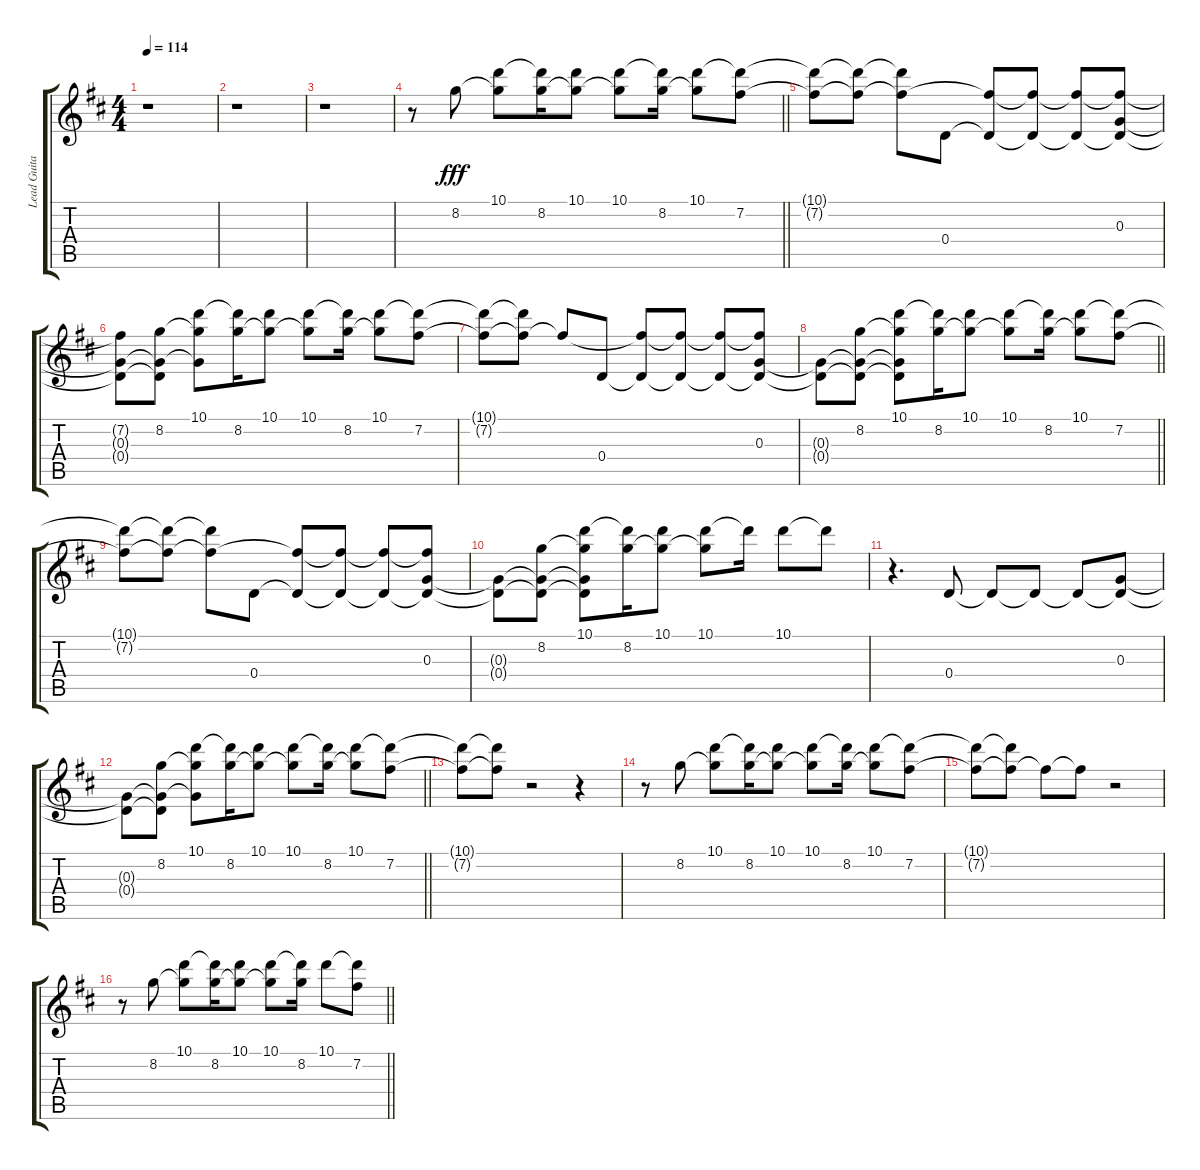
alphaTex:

\track ("Lead Guitar" "Lead Guita") {instrument overdrivenguitar}
\staff {score tabs}
\tuning (E4 B3 G3 D3 A2 E2) {hide}
\ts (4 4)
\tempo 114
\clef g2
\ks d
r.1{dy fff} |
r.1 |
r.1 |
\barLineRight lightlight
r.8 8.2.8 (10.1 8.2{t}).8 (10.1{t} 8.2).16 (10.1 8.2{t}).8 (10.1 8.2{t}).8 (10.1{t} 8.2).16 (10.1 8.2{t}).8 (10.1{t} 7.2).8 |
(10.1{t} 7.2{t}).8 (10.1{t} 7.2{t}).8 (10.1{t} 7.2{t}).8 0.4.8 (7.2{t} 0.4{t}).8 (7.2{t} 0.4{t}).8 (7.2{t} 0.4{t}).8 (7.2{t} 0.3 0.4{t}).8 |
(7.2{t} 0.3{t} 0.4{t}).8 (8.2 0.3{t} 0.4{t}).8 (10.1 8.2{t} 0.3{t}).8 (10.1{t} 8.2).16 (10.1 8.2{t}).8 (10.1 8.2{t}).8 (10.1{t} 8.2).16 (10.1 8.2{t}).8 (10.1{t} 7.2).8 |
(10.1{t} 7.2{t}).8 (10.1{t} 7.2{t}).8 7.2{t}.8 0.4.8 (7.2{t} 0.4{t}).8 (7.2{t} 0.4{t}).8 (7.2{t} 0.4{t}).8 (7.2{t} 0.3 0.4{t}).8 |
\barLineRight lightlight
(0.3{t} 0.4{t}).8 (8.2 0.3{t} 0.4{t}).8 (10.1 8.2{t} 0.3{t} 0.4{t}).8 (10.1{t} 8.2).16 (10.1 8.2{t}).8 (10.1 8.2{t}).8 (10.1{t} 8.2).16 (10.1 8.2{t}).8 (10.1{t} 7.2).8 |
(10.1{t} 7.2{t}).8 (10.1{t} 7.2{t}).8 (10.1{t} 7.2{t}).8 0.4.8 (7.2{t} 0.4{t}).8 (7.2{t} 0.4{t}).8 (7.2{t} 0.4{t}).8 (7.2{t} 0.3 0.4{t}).8 |
(0.3{t} 0.4{t}).8 (8.2 0.3{t} 0.4{t}).8 (10.1 8.2{t} 0.3{t} 0.4{t}).8 (10.1{t} 8.2).16 (10.1 8.2{t}).8 (10.1 8.2{t}).8 10.1{t}.16 10.1.8 10.1{t}.8 |
r.4{d} 0.4.8 0.4{t}.8 0.4{t}.8 0.4{t}.8 (0.3 0.4{t}).8 |
\barLineRight lightlight
(0.3{t} 0.4{t}).8 (8.2 0.3{t} 0.4{t}).8 (10.1 8.2{t} 0.3{t}).8 (10.1{t} 8.2).16 (10.1 8.2{t}).8 (10.1 8.2{t}).8 (10.1{t} 8.2).16 (10.1 8.2{t}).8 (10.1{t} 7.2).8 |
(10.1{t} 7.2{t}).8 (10.1{t} 7.2{t}).8 r.2 r.4 |
r.8 8.2.8 (10.1 8.2{t}).8 (10.1{t} 8.2).16 (10.1 8.2{t}).8 (10.1 8.2{t}).8 (10.1{t} 8.2).16 (10.1 8.2{t}).8 (10.1{t} 7.2).8 |
(10.1{t} 7.2{t}).8 (10.1{t} 7.2{t}).8 7.2{t}.8 7.2{t}.8 r.2 |
\barLineRight lightlight
r.8 8.2.8 (10.1 8.2{t}).8 (10.1{t} 8.2).16 (10.1 8.2{t}).8 (10.1 8.2{t}).8 (10.1{t} 8.2).16 10.1.8 (10.1{t} 7.2).8
